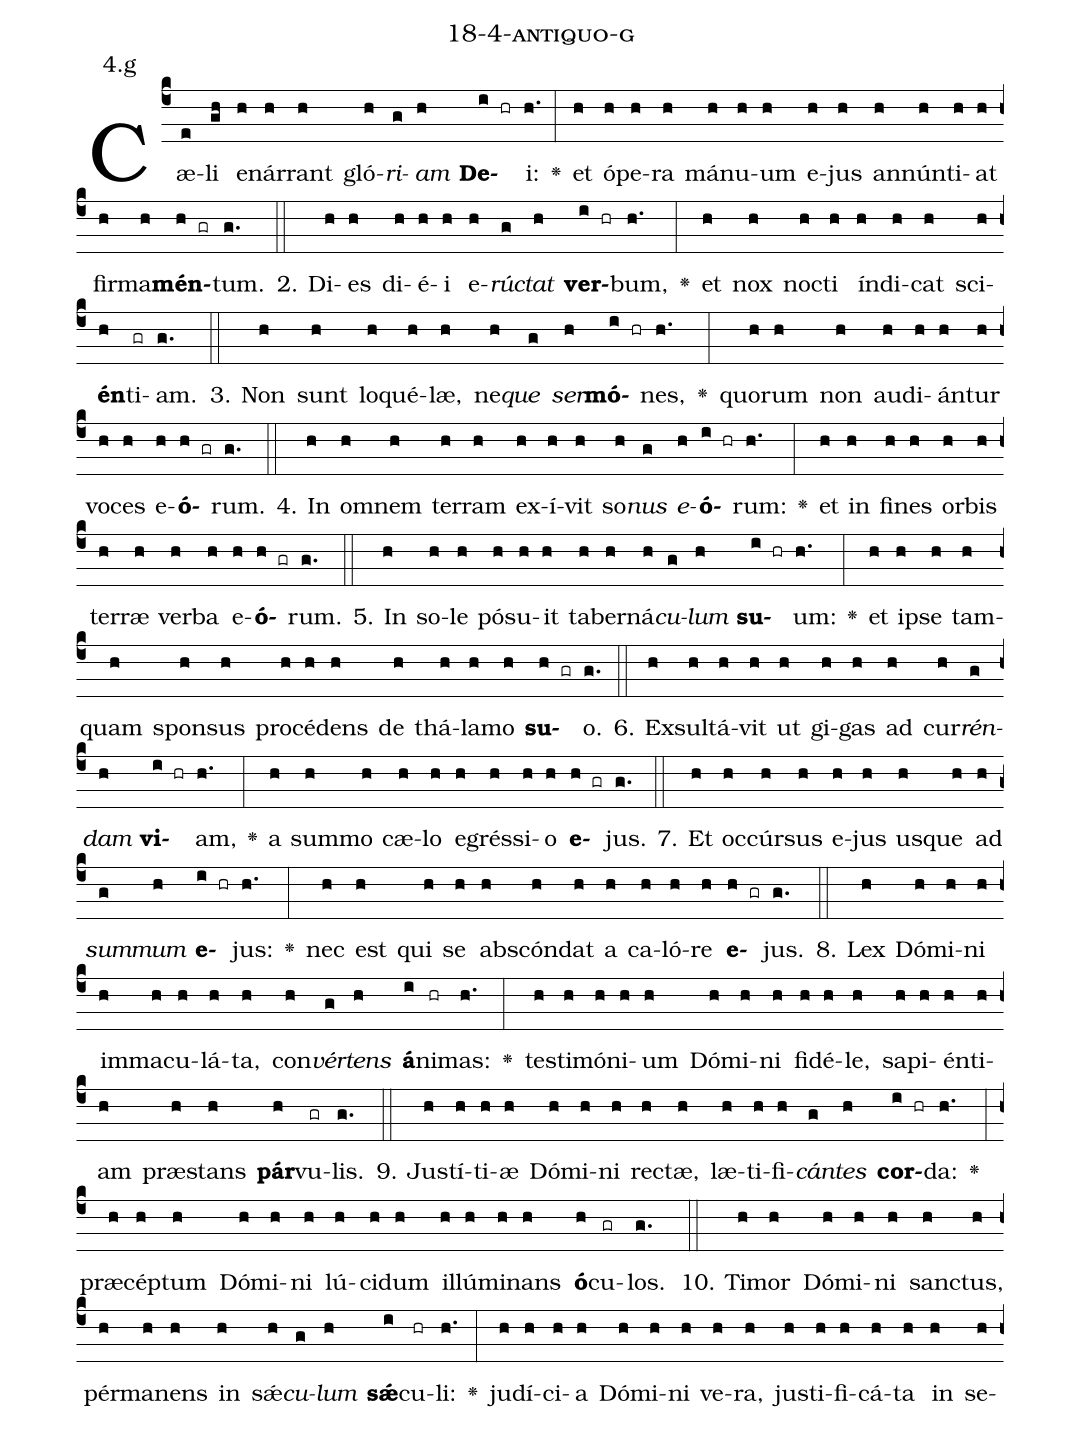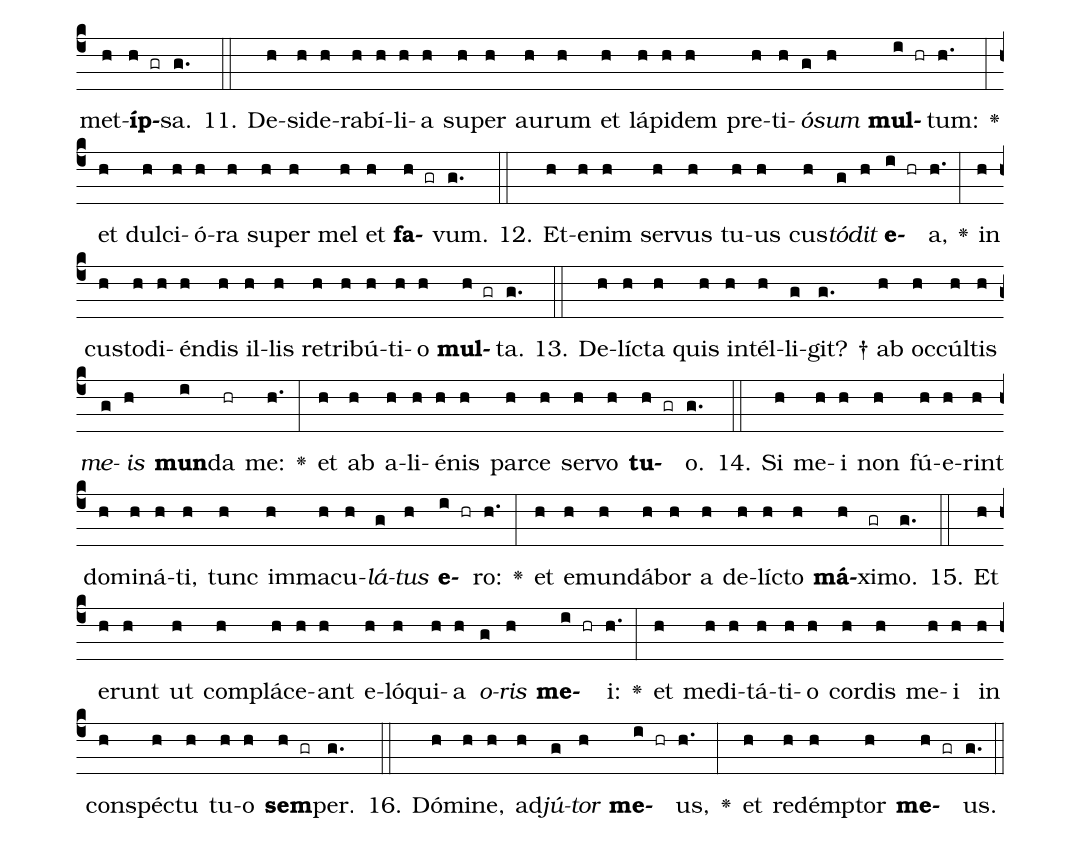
name: 18-4-antiquo-g;
annotation: 4.g;
%%
(c4)Cæ(e)li(gh) e(h)nár(h)rant(h) gló(h)<i>ri</i>(g)<i>am</i>(h) <b>De</b>(i hr)i:(h.) <v>\greheightstar</v>(:) et(h) ó(h)pe(h)ra(h) má(h)nu(h)um(h) e(h)jus(h) an(h)nún(h)ti(h)at(h) fir(h)ma(h)<b>mén</b>(h gr)tum.(g.) (::)
2. Di(h)es(h) di(h)é(h)i(h) e(h)<i>rúc</i>(g)<i>tat</i>(h) <b>ver</b>(i hr)bum,(h.) <v>\greheightstar</v>(:) et(h) nox(h) noc(h)ti(h) ín(h)di(h)cat(h) sci(h)<b>én</b>(h)ti(gr)am.(g.) (::)
3. Non(h) sunt(h) lo(h)qué(h)læ,(h) ne(h)<i>que</i>(g) <i>ser</i>(h)<b>mó</b>(i hr)nes,(h.) <v>\greheightstar</v>(:) quo(h)rum(h) non(h) au(h)di(h)án(h)tur(h) vo(h)ces(h) e(h)<b>ó</b>(h gr)rum.(g.) (::)
4. In(h) om(h)nem(h) ter(h)ram(h) ex(h)í(h)vit(h) so(h)<i>nus</i>(g) <i>e</i>(h)<b>ó</b>(i hr)rum:(h.) <v>\greheightstar</v>(:) et(h) in(h) fi(h)nes(h) or(h)bis(h) ter(h)ræ(h) ver(h)ba(h) e(h)<b>ó</b>(h gr)rum.(g.) (::)
5. In(h) so(h)le(h) pó(h)su(h)it(h) ta(h)ber(h)ná(h)<i>cu</i>(g)<i>lum</i>(h) <b>su</b>(i hr)um:(h.) <v>\greheightstar</v>(:) et(h) ip(h)se(h) tam(h)quam(h) spon(h)sus(h) pro(h)cé(h)dens(h) de(h) thá(h)la(h)mo(h) <b>su</b>(h gr)o.(g.) (::)
6. Ex(h)sul(h)tá(h)vit(h) ut(h) gi(h)gas(h) ad(h) cur(h)<i>rén</i>(g)<i>dam</i>(h) <b>vi</b>(i hr)am,(h.) <v>\greheightstar</v>(:) a(h) sum(h)mo(h) cæ(h)lo(h) e(h)grés(h)si(h)o(h) <b>e</b>(h gr)jus.(g.) (::)
7. Et(h) oc(h)cúr(h)sus(h) e(h)jus(h) us(h)que(h) ad(h) <i>sum</i>(g)<i>mum</i>(h) <b>e</b>(i hr)jus:(h.) <v>\greheightstar</v>(:) nec(h) est(h) qui(h) se(h) abs(h)cón(h)dat(h) a(h) ca(h)ló(h)re(h) <b>e</b>(h gr)jus.(g.) (::)
8. Lex(h) Dó(h)mi(h)ni(h) im(h)ma(h)cu(h)lá(h)ta,(h) con(h)<i>vér</i>(g)<i>tens</i>(h) <b>á</b>(i)ni(hr)mas:(h.) <v>\greheightstar</v>(:) tes(h)ti(h)mó(h)ni(h)um(h) Dó(h)mi(h)ni(h) fi(h)dé(h)le,(h) sa(h)pi(h)én(h)ti(h)am(h) præ(h)stans(h) <b>pár</b>(h)vu(gr)lis.(g.) (::)
9. Jus(h)tí(h)ti(h)æ(h) Dó(h)mi(h)ni(h) rec(h)tæ,(h) læ(h)ti(h)fi(h)<i>cán</i>(g)<i>tes</i>(h) <b>cor</b>(i hr)da:(h.) <v>\greheightstar</v>(:) præ(h)cép(h)tum(h) Dó(h)mi(h)ni(h) lú(h)ci(h)dum(h) il(h)lú(h)mi(h)nans(h) <b>ó</b>(h)cu(gr)los.(g.) (::)
10. Ti(h)mor(h) Dó(h)mi(h)ni(h) sanc(h)tus,(h) pér(h)ma(h)nens(h) in(h) sǽ(h)<i>cu</i>(g)<i>lum</i>(h) <b>sǽ</b>(i)cu(hr)li:(h.) <v>\greheightstar</v>(:) ju(h)dí(h)ci(h)a(h) Dó(h)mi(h)ni(h) ve(h)ra,(h) jus(h)ti(h)fi(h)cá(h)ta(h) in(h) se(h)met(h)<b>íp</b>(h gr)sa.(g.) (::)
11. De(h)si(h)de(h)ra(h)bí(h)li(h)a(h) su(h)per(h) au(h)rum(h) et(h) lá(h)pi(h)dem(h) pre(h)ti(h)<i>ó</i>(g)<i>sum</i>(h) <b>mul</b>(i hr)tum:(h.) <v>\greheightstar</v>(:) et(h) dul(h)ci(h)ó(h)ra(h) su(h)per(h) mel(h) et(h) <b>fa</b>(h gr)vum.(g.) (::)
12. Et(h)e(h)nim(h) ser(h)vus(h) tu(h)us(h) cus(h)<i>tó</i>(g)<i>dit</i>(h) <b>e</b>(i hr)a,(h.) <v>\greheightstar</v>(:) in(h) cus(h)to(h)di(h)én(h)dis(h) il(h)lis(h) re(h)tri(h)bú(h)ti(h)o(h) <b>mul</b>(h gr)ta.(g.) (::)
13. De(h)líc(h)ta(h) quis(h) in(h)tél(h)li(g)git? †(g.) ab(h) oc(h)cúl(h)tis(h) <i>me</i>(g)<i>is</i>(h) <b>mun</b>(i)da(hr) me:(h.) <v>\greheightstar</v>(:) et(h) ab(h) a(h)li(h)é(h)nis(h) par(h)ce(h) ser(h)vo(h) <b>tu</b>(h gr)o.(g.) (::)
14. Si(h) me(h)i(h) non(h) fú(h)e(h)rint(h) do(h)mi(h)ná(h)ti,(h) tunc(h) im(h)ma(h)cu(h)<i>lá</i>(g)<i>tus</i>(h) <b>e</b>(i hr)ro:(h.) <v>\greheightstar</v>(:) et(h) e(h)mun(h)dá(h)bor(h) a(h) de(h)líc(h)to(h) <b>má</b>(h)xi(gr)mo.(g.) (::)
15. Et(h) e(h)runt(h) ut(h) com(h)plá(h)ce(h)ant(h) e(h)ló(h)qui(h)a(h) <i>o</i>(g)<i>ris</i>(h) <b>me</b>(i hr)i:(h.) <v>\greheightstar</v>(:) et(h) me(h)di(h)tá(h)ti(h)o(h) cor(h)dis(h) me(h)i(h) in(h) con(h)spéc(h)tu(h) tu(h)o(h) <b>sem</b>(h gr)per.(g.) (::)
16. Dó(h)mi(h)ne,(h) ad(h)<i>jú</i>(g)<i>tor</i>(h) <b>me</b>(i hr)us,(h.) <v>\greheightstar</v>(:) et(h) red(h)émp(h)tor(h) <b>me</b>(h gr)us.(g.) (::)
